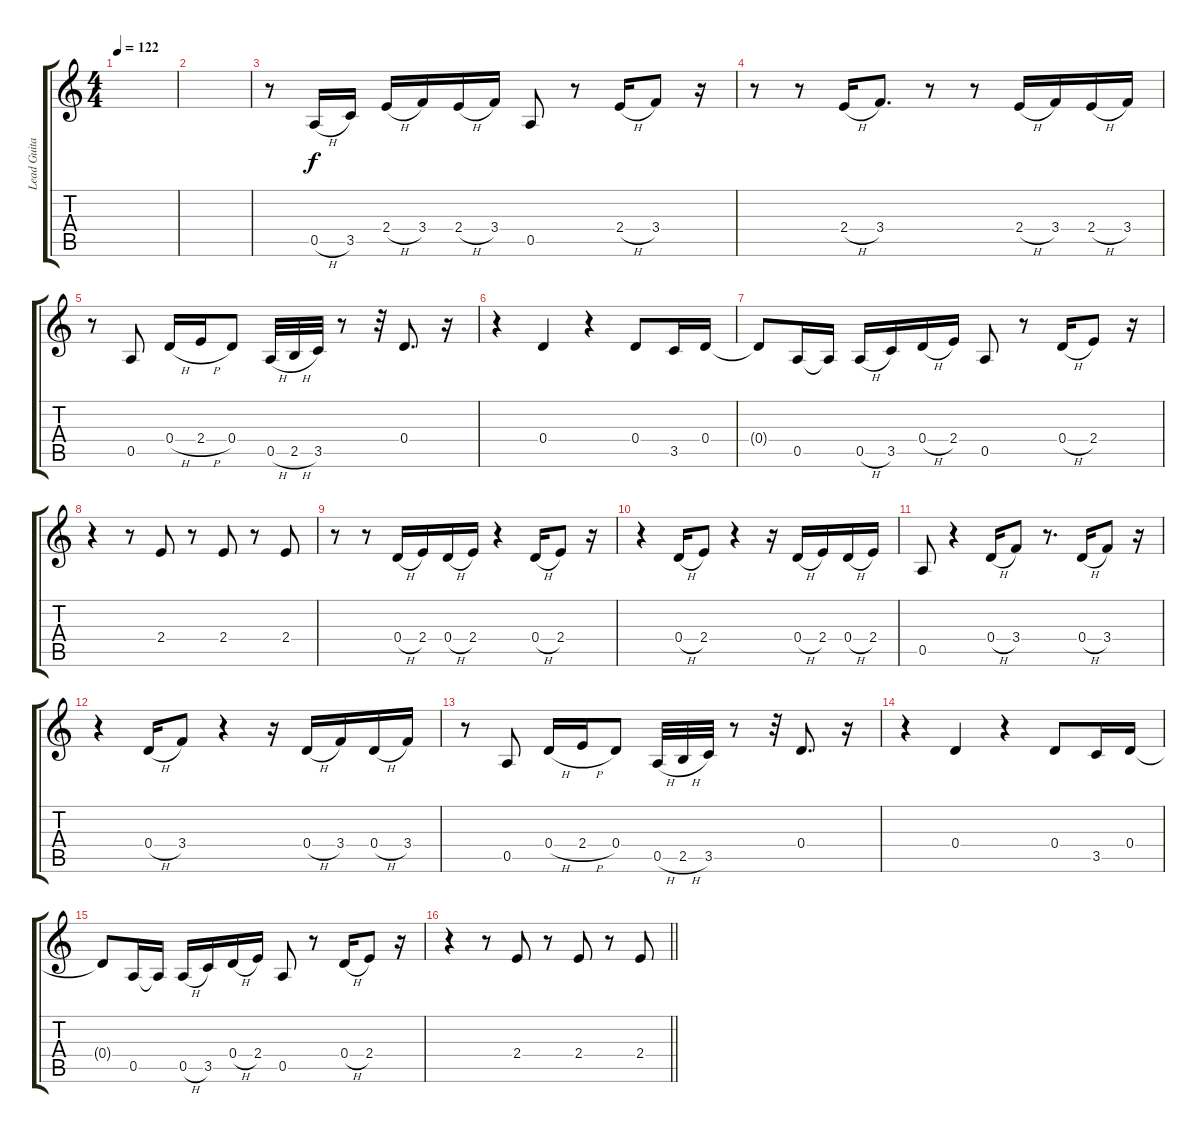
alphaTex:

\track ("Lead Guitar" "Lead Guita") {instrument overdrivenguitar}
\staff {score tabs}
\tuning (E4 B3 G3 D3 A2 E2) {hide}
\ts (4 4)
\tempo 122
\clef g2
\ks c
|
|
r.8 0.5{h}.16 3.5.16 2.4{h}.16 3.4.16 2.4{h}.16 3.4.16 0.5.8 r.8 2.4{h}.16 3.4.8 r.16 |
r.8 r.8 2.4{h}.16 3.4.8{d} r.8 r.8 2.4{h}.16 3.4.16 2.4{h}.16 3.4.16 |
r.8 0.5.8 0.4{h}.16 2.4{h}.16 0.4.8 0.5{h}.32 2.5{h}.32 3.5.32 r.8 r.32 0.4.8{d} r.16 |
r.4 0.4.4 r.4 0.4.8 3.5.16 0.4.16 |
0.4{t}.8 0.5.16 0.5{t}.16 0.5{h}.16 3.5.16 0.4{h}.16 2.4.16 0.5.8 r.8 0.4{h}.16 2.4.8 r.16 |
r.4 r.8 2.4.8 r.8 2.4.8 r.8 2.4.8 |
r.8 r.8 0.4{h}.16 2.4.16 0.4{h}.16 2.4.16 r.4 0.4{h}.16 2.4.8 r.16 |
r.4 0.4{h}.16 2.4.8 r.4 r.16 0.4{h}.16 2.4.16 0.4{h}.16 2.4.16 |
0.5.8 r.4 0.4{h}.16 3.4.8 r.8{d} 0.4{h}.16 3.4.8 r.16 |
r.4 0.4{h}.16 3.4.8 r.4 r.16 0.4{h}.16 3.4.16 0.4{h}.16 3.4.16 |
r.8 0.5.8 0.4{h}.16 2.4{h}.16 0.4.8 0.5{h}.32 2.5{h}.32 3.5.32 r.8 r.32 0.4.8{d} r.16 |
r.4 0.4.4 r.4 0.4.8 3.5.16 0.4.16 |
0.4{t}.8 0.5.16 0.5{t}.16 0.5{h}.16 3.5.16 0.4{h}.16 2.4.16 0.5.8 r.8 0.4{h}.16 2.4.8 r.16 |
\barLineRight lightlight
r.4 r.8 2.4.8 r.8 2.4.8 r.8 2.4.8
